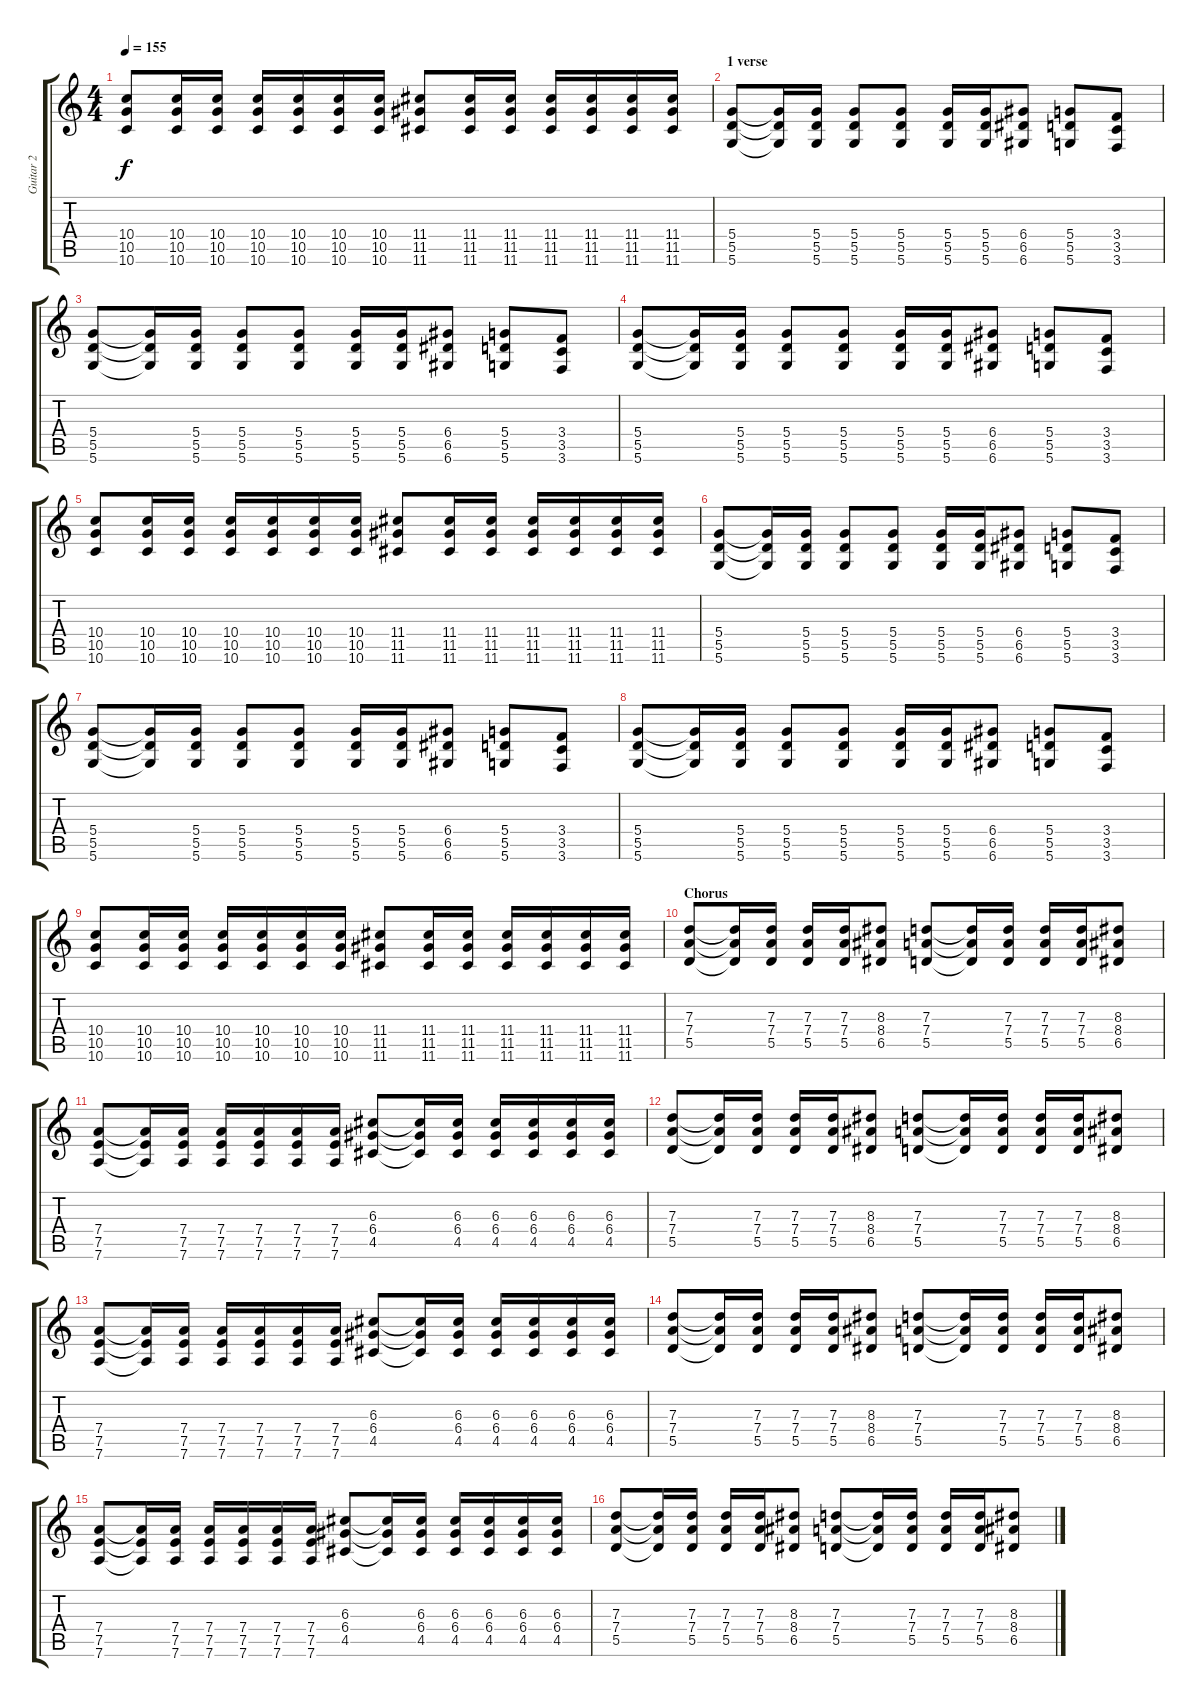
\track ("Guitar 2" "Guitar 2") {instrument overdrivenguitar}
\staff {score tabs}
\tuning (E4 B3 G3 D3 A2 D2) {hide}
\ts (4 4)
\tempo 155
\clef g2
\ks c
(10.4 10.5 10.6).8{dy f} (10.4 10.5 10.6).16 (10.4 10.5 10.6).16 (10.4 10.5 10.6).16 (10.4 10.5 10.6).16 (10.4 10.5 10.6).16 (10.4 10.5 10.6).16 (11.4 11.5 11.6).8 (11.4 11.5 11.6).16 (11.4 11.5 11.6).16 (11.4 11.5 11.6).16 (11.4 11.5 11.6).16 (11.4 11.5 11.6).16 (11.4 11.5 11.6).16 |
\section ("" "1 verse")
(5.4 5.5 5.6).8 (5.4{t} 5.5{t} 5.6{t}).16 (5.4 5.5 5.6).16 (5.4 5.5 5.6).8 (5.4 5.5 5.6).8 (5.4 5.5 5.6).16 (5.4 5.5 5.6).16 (6.4 6.5 6.6).8 (5.4 5.5 5.6).8 (3.4 3.5 3.6).8 |
(5.4 5.5 5.6).8 (5.4{t} 5.5{t} 5.6{t}).16 (5.4 5.5 5.6).16 (5.4 5.5 5.6).8 (5.4 5.5 5.6).8 (5.4 5.5 5.6).16 (5.4 5.5 5.6).16 (6.4 6.5 6.6).8 (5.4 5.5 5.6).8 (3.4 3.5 3.6).8 |
(5.4 5.5 5.6).8 (5.4{t} 5.5{t} 5.6{t}).16 (5.4 5.5 5.6).16 (5.4 5.5 5.6).8 (5.4 5.5 5.6).8 (5.4 5.5 5.6).16 (5.4 5.5 5.6).16 (6.4 6.5 6.6).8 (5.4 5.5 5.6).8 (3.4 3.5 3.6).8 |
(10.4 10.5 10.6).8 (10.4 10.5 10.6).16 (10.4 10.5 10.6).16 (10.4 10.5 10.6).16 (10.4 10.5 10.6).16 (10.4 10.5 10.6).16 (10.4 10.5 10.6).16 (11.4 11.5 11.6).8 (11.4 11.5 11.6).16 (11.4 11.5 11.6).16 (11.4 11.5 11.6).16 (11.4 11.5 11.6).16 (11.4 11.5 11.6).16 (11.4 11.5 11.6).16 |
(5.4 5.5 5.6).8 (5.4{t} 5.5{t} 5.6{t}).16 (5.4 5.5 5.6).16 (5.4 5.5 5.6).8 (5.4 5.5 5.6).8 (5.4 5.5 5.6).16 (5.4 5.5 5.6).16 (6.4 6.5 6.6).8 (5.4 5.5 5.6).8 (3.4 3.5 3.6).8 |
(5.4 5.5 5.6).8 (5.4{t} 5.5{t} 5.6{t}).16 (5.4 5.5 5.6).16 (5.4 5.5 5.6).8 (5.4 5.5 5.6).8 (5.4 5.5 5.6).16 (5.4 5.5 5.6).16 (6.4 6.5 6.6).8 (5.4 5.5 5.6).8 (3.4 3.5 3.6).8 |
(5.4 5.5 5.6).8 (5.4{t} 5.5{t} 5.6{t}).16 (5.4 5.5 5.6).16 (5.4 5.5 5.6).8 (5.4 5.5 5.6).8 (5.4 5.5 5.6).16 (5.4 5.5 5.6).16 (6.4 6.5 6.6).8 (5.4 5.5 5.6).8 (3.4 3.5 3.6).8 |
(10.4 10.5 10.6).8 (10.4 10.5 10.6).16 (10.4 10.5 10.6).16 (10.4 10.5 10.6).16 (10.4 10.5 10.6).16 (10.4 10.5 10.6).16 (10.4 10.5 10.6).16 (11.4 11.5 11.6).8 (11.4 11.5 11.6).16 (11.4 11.5 11.6).16 (11.4 11.5 11.6).16 (11.4 11.5 11.6).16 (11.4 11.5 11.6).16 (11.4 11.5 11.6).16 |
\section ("" "Chorus")
(7.3 7.4 5.5).8 (7.3{t} 7.4{t} 5.5{t}).16 (7.3 7.4 5.5).16 (7.3 7.4 5.5).16 (7.3 7.4 5.5).16 (8.3 8.4 6.5).8 (7.3 7.4 5.5).8 (7.3{t} 7.4{t} 5.5{t}).16 (7.3 7.4 5.5).16 (7.3 7.4 5.5).16 (7.3 7.4 5.5).16 (8.3 8.4 6.5).8 |
(7.4 7.5 7.6).8 (7.4{t} 7.5{t} 7.6{t}).16 (7.4 7.5 7.6).16 (7.4 7.5 7.6).16 (7.4 7.5 7.6).16 (7.4 7.5 7.6).16 (7.4 7.5 7.6).16 (6.3 6.4 4.5).8 (6.3{t} 6.4{t} 4.5{t}).16 (6.3 6.4 4.5).16 (6.3 6.4 4.5).16 (6.3 6.4 4.5).16 (6.3 6.4 4.5).16 (6.3 6.4 4.5).16 |
(7.3 7.4 5.5).8 (7.3{t} 7.4{t} 5.5{t}).16 (7.3 7.4 5.5).16 (7.3 7.4 5.5).16 (7.3 7.4 5.5).16 (8.3 8.4 6.5).8 (7.3 7.4 5.5).8 (7.3{t} 7.4{t} 5.5{t}).16 (7.3 7.4 5.5).16 (7.3 7.4 5.5).16 (7.3 7.4 5.5).16 (8.3 8.4 6.5).8 |
(7.4 7.5 7.6).8 (7.4{t} 7.5{t} 7.6{t}).16 (7.4 7.5 7.6).16 (7.4 7.5 7.6).16 (7.4 7.5 7.6).16 (7.4 7.5 7.6).16 (7.4 7.5 7.6).16 (6.3 6.4 4.5).8 (6.3{t} 6.4{t} 4.5{t}).16 (6.3 6.4 4.5).16 (6.3 6.4 4.5).16 (6.3 6.4 4.5).16 (6.3 6.4 4.5).16 (6.3 6.4 4.5).16 |
(7.3 7.4 5.5).8 (7.3{t} 7.4{t} 5.5{t}).16 (7.3 7.4 5.5).16 (7.3 7.4 5.5).16 (7.3 7.4 5.5).16 (8.3 8.4 6.5).8 (7.3 7.4 5.5).8 (7.3{t} 7.4{t} 5.5{t}).16 (7.3 7.4 5.5).16 (7.3 7.4 5.5).16 (7.3 7.4 5.5).16 (8.3 8.4 6.5).8 |
(7.4 7.5 7.6).8 (7.4{t} 7.5{t} 7.6{t}).16 (7.4 7.5 7.6).16 (7.4 7.5 7.6).16 (7.4 7.5 7.6).16 (7.4 7.5 7.6).16 (7.4 7.5 7.6).16 (6.3 6.4 4.5).8 (6.3{t} 6.4{t} 4.5{t}).16 (6.3 6.4 4.5).16 (6.3 6.4 4.5).16 (6.3 6.4 4.5).16 (6.3 6.4 4.5).16 (6.3 6.4 4.5).16 |
(7.3 7.4 5.5).8 (7.3{t} 7.4{t} 5.5{t}).16 (7.3 7.4 5.5).16 (7.3 7.4 5.5).16 (7.3 7.4 5.5).16 (8.3 8.4 6.5).8 (7.3 7.4 5.5).8 (7.3{t} 7.4{t} 5.5{t}).16 (7.3 7.4 5.5).16 (7.3 7.4 5.5).16 (7.3 7.4 5.5).16 (8.3 8.4 6.5).8
